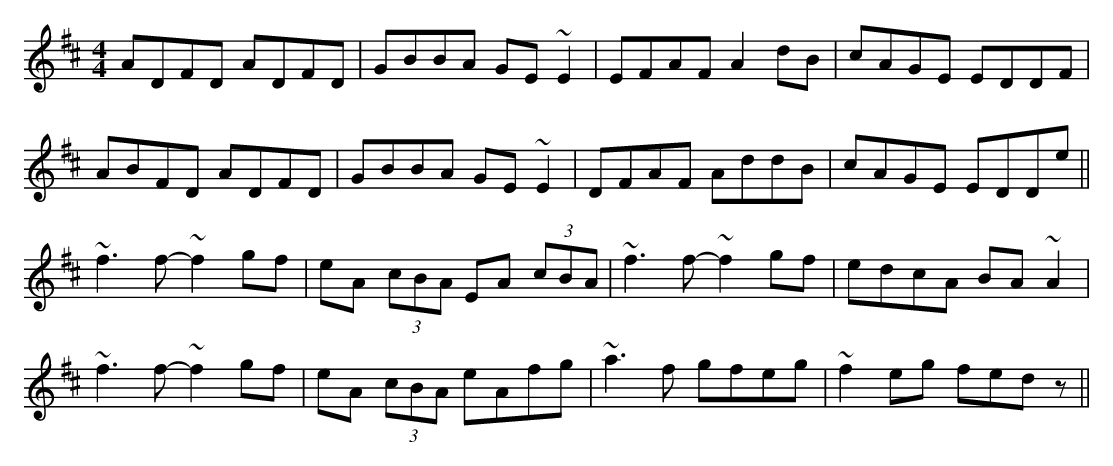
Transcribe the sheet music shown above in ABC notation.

X:1
M:4/4
K:D
ADFD ADFD|GBBA GE~E2|EFAF A2dB|cAGE EDDF|
ABFD ADFD|GBBA GE~E2|DFAF AddB|cAGE EDDe||
~f3f- ~f2gf|eA (3cBA EA (3cBA|~f3f- ~f2gf|edcA BA~A2|
~f3f- ~f2gf|eA (3cBA eAfg|~a3f gfeg|~f2eg fedz||
